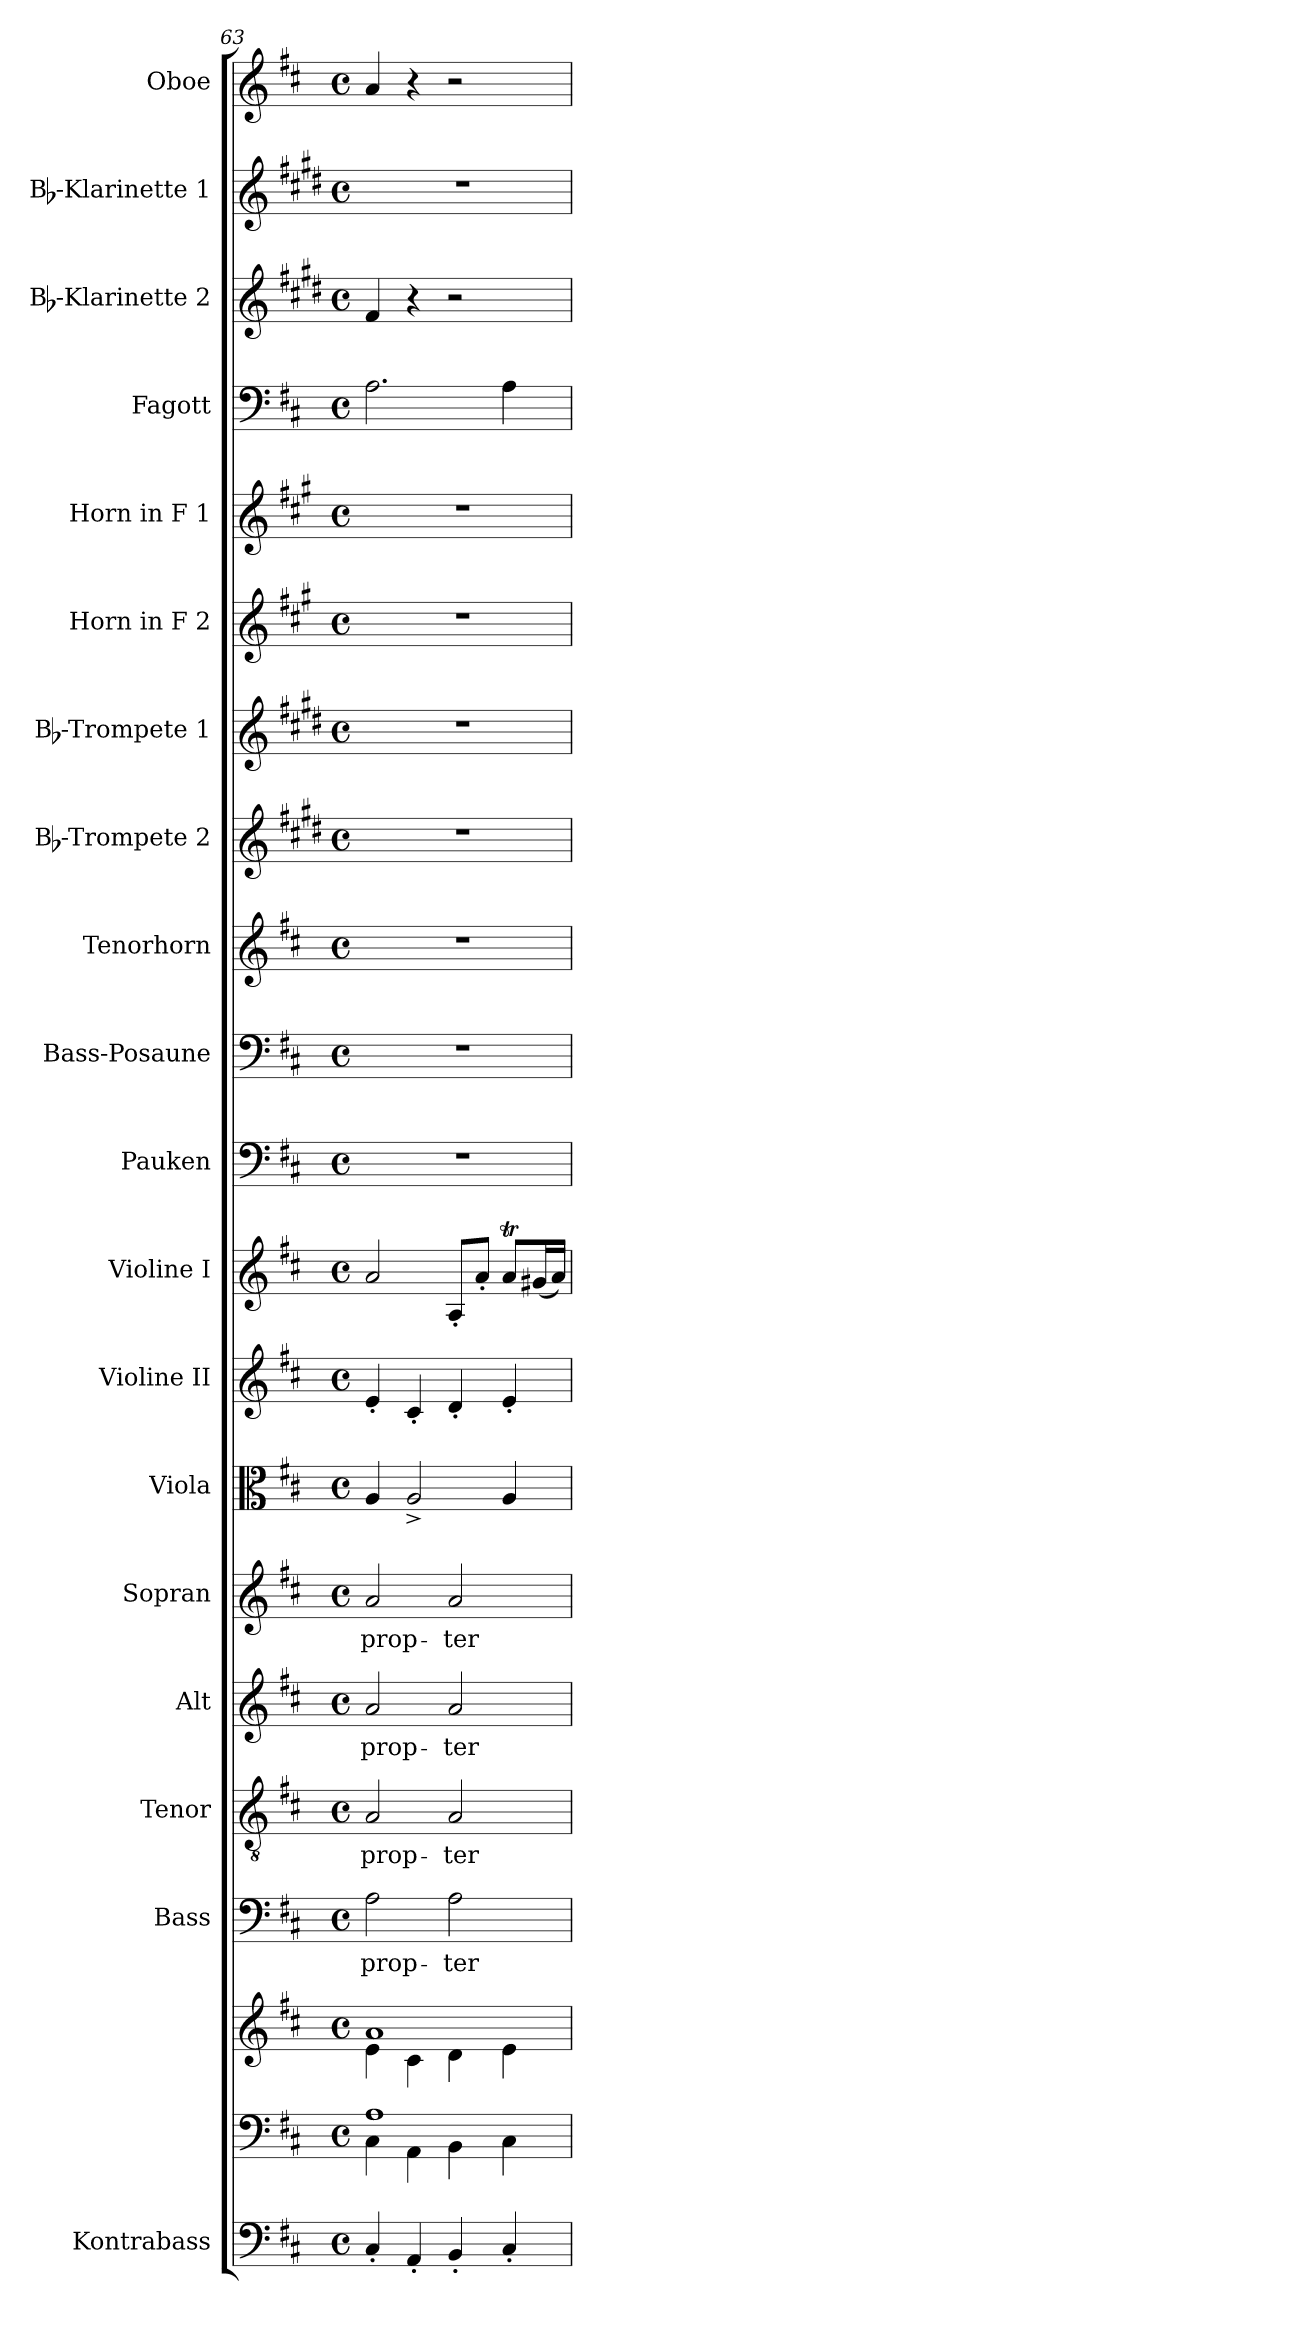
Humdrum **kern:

**kern	**kern	**kern	**kern	**text	**kern	**text	**kern	**text	**kern	**text	**kern	**kern	**kern	**kern	**kern	**kern	**kern	**kern	**kern	**kern	**kern	**kern	**kern	**kern
*part20	*part19	*part19	*part18	*part18	*part17	*part17	*part16	*part16	*part15	*part15	*part14	*part13	*part12	*part11	*part10	*part9	*part8	*part7	*part6	*part5	*part4	*part3	*part2	*part1
*staff21	*staff20	*staff19	*staff18	*staff18	*staff17	*staff17	*staff16	*staff16	*staff15	*staff15	*staff14	*staff13	*staff12	*staff11	*staff10	*staff9	*staff8	*staff7	*staff6	*staff5	*staff4	*staff3	*staff2	*staff1
*I"Kontrabass	*	*	*I"Bass	*	*I"Tenor	*	*I"Alt	*	*I"Sopran	*	*I"Viola	*I"Violine II	*I"Violine I	*I"Pauken	*I"Bass-Posaune	*I"Tenorhorn	*I"Bb-Trompete 2	*I"Bb-Trompete 1	*I"Horn in F 2	*I"Horn in F 1	*I"Fagott	*I"Bb-Klarinette 2	*I"Bb-Klarinette 1	*I"Oboe
*I'Kb.	*	*	*I'B.	*	*I'T.	*	*I'A.	*	*I'S.	*	*I'Vla.	*I'Vl. II	*I'Vl. I	*I'Pk.	*I'B. Pos.	*I'T. Hrn.	*I'Bb Trp. 2	*I'Bb Trp. 1	*	*	*I'Fg.	*I'Bb Kl. 2	*I'Bb Kl. 1	*I'Ob.
*clefF4	*clefF4	*clefG2	*clefF4	*	*clefGv2	*	*clefG2	*	*clefG2	*	*clefC3	*clefG2	*clefG2	*clefF4	*clefF4	*clefG2	*clefG2	*clefG2	*clefG2	*clefG2	*clefF4	*clefG2	*clefG2	*clefG2
*ITrd7c12	*	*	*	*	*	*	*	*	*	*	*	*	*	*	*	*ITrd8c14	*ITrd1c2	*ITrd1c2	*ITrd4c7	*ITrd4c7	*	*ITrd1c2	*ITrd1c2	*
*k[f#c#]	*k[f#c#]	*k[f#c#]	*k[f#c#]	*	*k[f#c#]	*	*k[f#c#]	*	*k[f#c#]	*	*k[f#c#]	*k[f#c#]	*k[f#c#]	*k[f#c#]	*k[f#c#]	*k[f#c#]	*k[f#c#]	*k[f#c#]	*k[f#c#]	*k[f#c#]	*k[f#c#]	*k[f#c#]	*k[f#c#]	*k[f#c#]
*D:	*D:	*D:	*D:	*	*D:	*	*D:	*	*D:	*	*D:	*D:	*D:	*D:	*D:	*D:	*D:	*D:	*D:	*D:	*D:	*D:	*D:	*D:
*M4/4	*M4/4	*M4/4	*M4/4	*	*M4/4	*	*M4/4	*	*M4/4	*	*M4/4	*M4/4	*M4/4	*M4/4	*M4/4	*M4/4	*M4/4	*M4/4	*M4/4	*M4/4	*M4/4	*M4/4	*M4/4	*M4/4
*met(c)	*met(c)	*met(c)	*met(c)	*	*met(c)	*	*met(c)	*	*met(c)	*	*met(c)	*met(c)	*met(c)	*met(c)	*met(c)	*met(c)	*met(c)	*met(c)	*met(c)	*met(c)	*met(c)	*met(c)	*met(c)	*met(c)
=63	=63	=63	=63	=63	=63	=63	=63	=63	=63	=63	=63	=63	=63	=63	=63	=63	=63	=63	=63	=63	=63	=63	=63	=63
*	*^	*^	*	*	*	*	*	*	*	*	*	*	*	*	*	*	*	*	*	*	*	*	*	*
!	!	!	!	!	!	!LO:LY:b	!	!LO:LY:b	!	!LO:LY:b	!	!LO:LY:b	!	!	!	!	!	!	!	!	!	!	!	!	!	!
4CC#'</	1A	4C#\	1a	4e\	2A\	prop-	2A/	prop-	2a/	prop-	2a/	prop-	4A/	4e'</	2a/	1r	1r	1r	1r	1r	1r	1r	2.A\	4e/	1r	4a/
4AAA'</	.	4AA\	.	4c#\	.	.	.	.	.	.	.	.	2A^</	4c#'</	.	.	.	.	.	.	.	.	.	4r	.	4r
!	!	!	!	!	!	!LO:LY:b	!	!LO:LY:b	!	!LO:LY:b	!	!LO:LY:b	!	!	!	!	!	!	!	!	!	!	!	!	!	!
4BBB'</	.	4BB\	.	4d\	2A\	-ter	2A/	-ter	2a/	-ter	2a/	-ter	.	4d'</	8A'</L	.	.	.	.	.	.	.	.	2r	.	2r
.	.	.	.	.	.	.	.	.	.	.	.	.	.	.	8a'</J	.	.	.	.	.	.	.	.	.	.	.
4CC#'</	.	4C#\	.	4e\	.	.	.	.	.	.	.	.	4A/	4e'</	8aT/L	.	.	.	.	.	.	.	4A\	.	.	.
.	.	.	.	.	.	.	.	.	.	.	.	.	.	.	(<16g#X/L	.	.	.	.	.	.	.	.	.	.	.
.	.	.	.	.	.	.	.	.	.	.	.	.	.	.	16a/JJ)	.	.	.	.	.	.	.	.	.	.	.
*	*v	*v	*	*	*	*	*	*	*	*	*	*	*	*	*	*	*	*	*	*	*	*	*	*	*	*
*	*	*v	*v	*	*	*	*	*	*	*	*	*	*	*	*	*	*	*	*	*	*	*	*	*	*
=	=	=	=	=	=	=	=	=	=	=	=	=	=	=	=	=	=	=	=	=	=	=	=	=
*-	*-	*-	*-	*-	*-	*-	*-	*-	*-	*-	*-	*-	*-	*-	*-	*-	*-	*-	*-	*-	*-	*-	*-	*-
